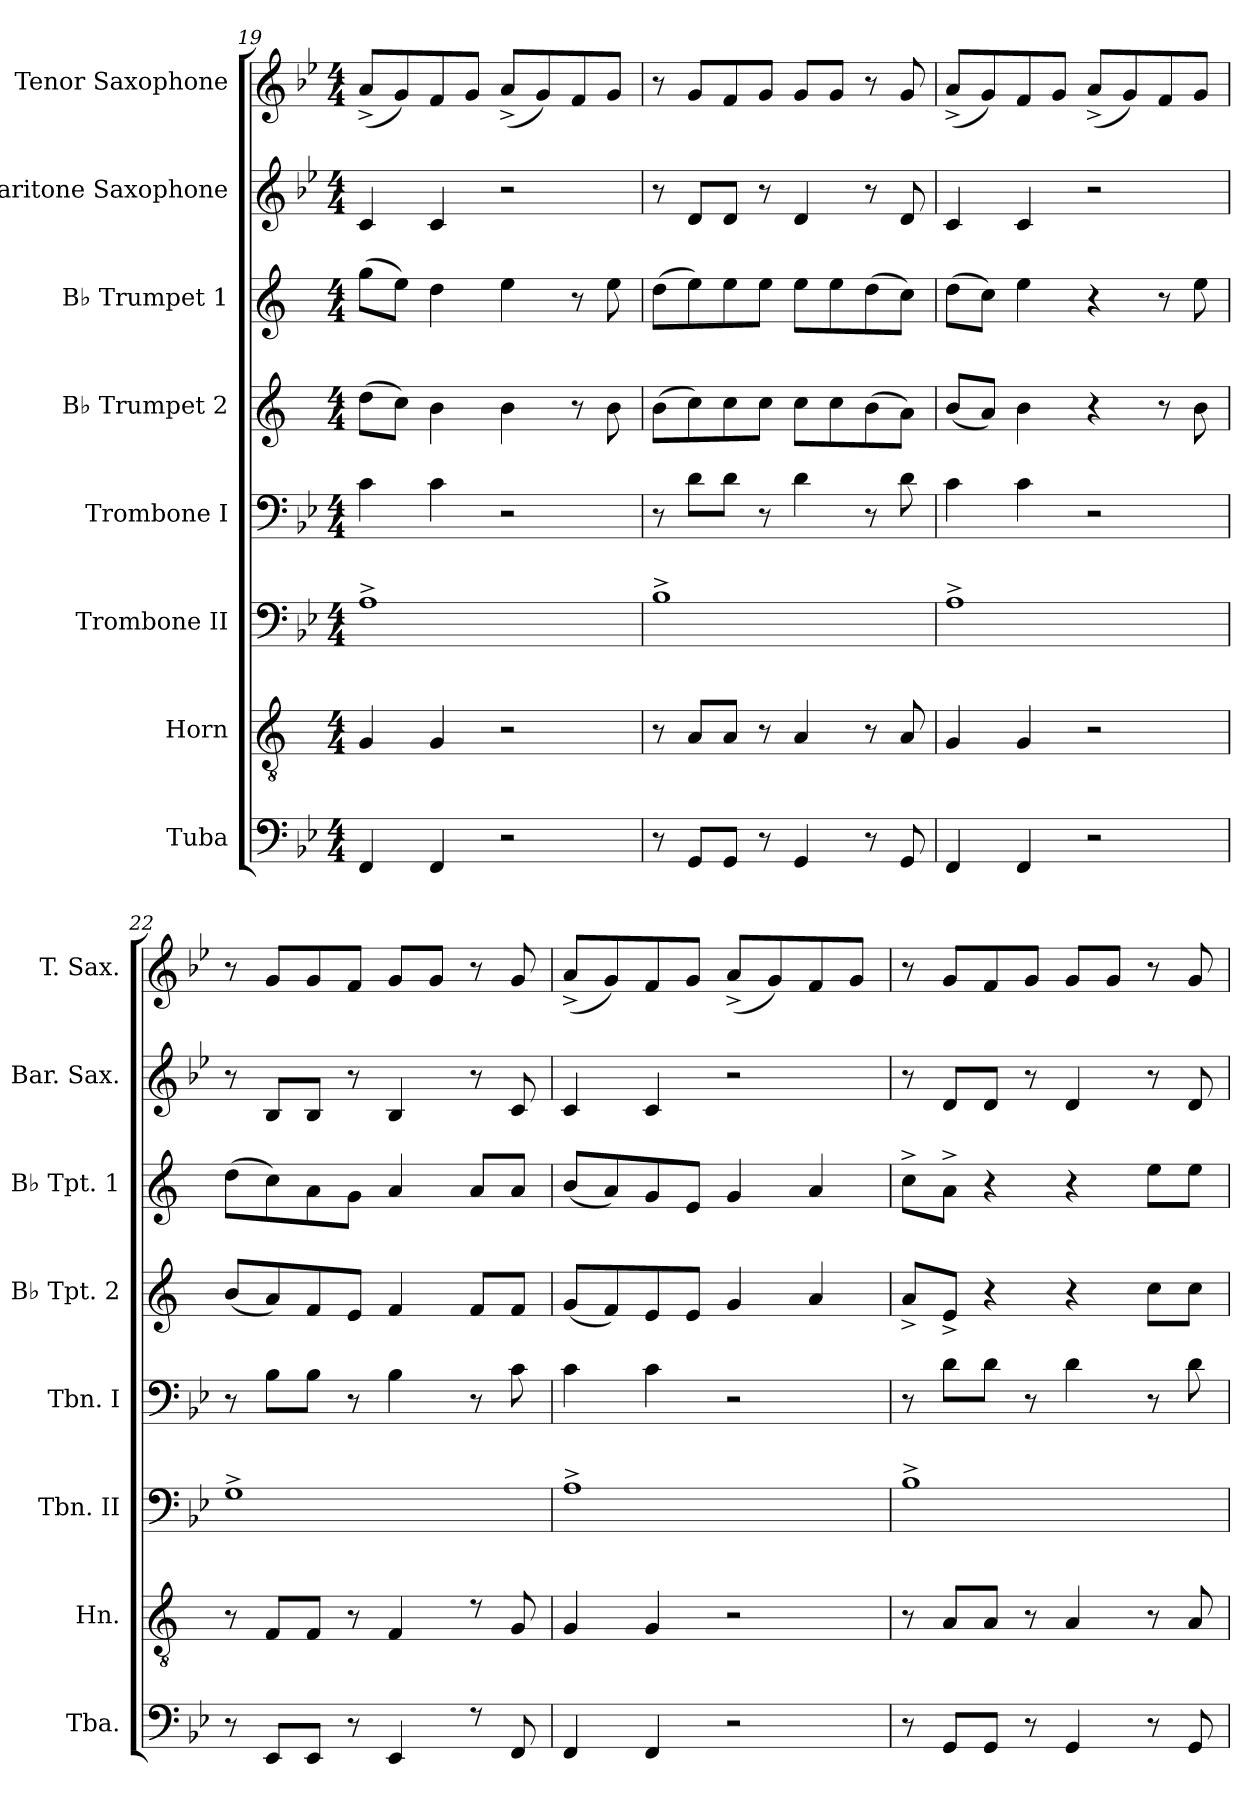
**kern	**kern	**kern	**kern	**kern	**kern	**kern	**kern
*part8	*part7	*part6	*part5	*part4	*part3	*part2	*part1
*staff8	*staff7	*staff6	*staff5	*staff4	*staff3	*staff2	*staff1
*I"Tuba	*I"Horn	*I"Trombone II	*I"Trombone I	*I"B♭ Trumpet 2	*I"B♭ Trumpet 1	*I"Baritone Saxophone	*I"Tenor Saxophone
*I'Tba.	*I'Hn.	*I'Tbn. II	*I'Tbn. I	*I'B♭ Tpt. 2	*I'B♭ Tpt. 1	*I'Bar. Sax.	*I'T. Sax.
*clefF4	*clefGv2	*clefF4	*clefF4	*clefG2	*clefG2	*clefG2	*clefG2
*	*ITrd1c2	*	*	*ITrd1c2	*ITrd1c2	*ITrd12c21	*ITrd8c14
*k[b-e-]	*k[b-e-]	*k[b-e-]	*k[b-e-]	*k[b-e-]	*k[b-e-]	*k[b-e-]	*k[b-e-]
*M4/4	*M4/4	*M4/4	*M4/4	*M4/4	*M4/4	*M4/4	*M4/4
=19	=19	=19	=19	=19	=19	=19	=19
4FF	4F	1A^	4c	(>8ccL	(>8ffL	4C	(<8A^L
.	.	.	.	8b-J)	8ddJ)	.	8G)
4FF	4F	.	4c	4a	4cc	4C	8F
.	.	.	.	.	.	.	8GJ
2r	2r	.	2r	4a	4dd	2r	(<8A^L
.	.	.	.	.	.	.	8G)
.	.	.	.	8r	8r	.	8F
.	.	.	.	8a	8dd	.	8GJ
=20	=20	=20	=20	=20	=20	=20	=20
8r	8r	1B-^	8r	(>8aL	(>8ccL	8r	8r
8GGL	8GL	.	8dL	8b-)	8dd)	8DL	8GL
8GGJ	8GJ	.	8dJ	8b-	8dd	8DJ	8F
8r	8r	.	8r	8b-J	8ddJ	8r	8GJ
4GG	4G	.	4d	8b-L	8ddL	4D	8GL
.	.	.	.	8b-	8dd	.	8GJ
8r	8r	.	8r	(>8a	(>8cc	8r	8r
8GG	8G	.	8d	8gJ)	8b-J)	8D	8G
=21	=21	=21	=21	=21	=21	=21	=21
4FF	4F	1A^	4c	(<8aL	(>8ccL	4C	(<8A^L
.	.	.	.	8gJ)	8b-J)	.	8G)
4FF	4F	.	4c	4a	4dd	4C	8F
.	.	.	.	.	.	.	8GJ
2r	2r	.	2r	4r	4r	2r	(<8A^L
.	.	.	.	.	.	.	8G)
.	.	.	.	8r	8r	.	8F
.	.	.	.	8a	8dd	.	8GJ
=22	=22	=22	=22	=22	=22	=22	=22
8r	8r	1G^	8r	(<8aL	(>8ccL	8r	8r
8EE-L	8E-L	.	8B-L	8g)	8b-)	8BB-L	8GL
8EE-J	8E-J	.	8B-J	8e-	8g	8BB-J	8G
8r	8r	.	8r	8dJ	8fJ	8r	8FJ
4EE-	4E-	.	4B-	4e-	4g	4BB-	8GL
.	.	.	.	.	.	.	8GJ
8rF	8rd	.	8r	8e-L	8gL	8r	8r
8FF	8F	.	8c	8e-J	8gJ	8C	8G
=23	=23	=23	=23	=23	=23	=23	=23
4FF	4F	1A^	4c	(<8fL	(<8aL	4C	(<8A^L
.	.	.	.	8e-)	8g)	.	8G)
4FF	4F	.	4c	8d	8f	4C	8F
.	.	.	.	8dJ	8dJ	.	8GJ
2r	2r	.	2r	4f	4f	2r	(<8A^L
.	.	.	.	.	.	.	8G)
.	.	.	.	4g	4g	.	8F
.	.	.	.	.	.	.	8GJ
=24	=24	=24	=24	=24	=24	=24	=24
8r	8r	1B-^	8r	8g^L	8b-^L	8r	8r
8GGL	8GL	.	8dL	8d^J	8g^J	8DL	8GL
8GGJ	8GJ	.	8dJ	4r	4r	8DJ	8F
8r	8r	.	8r	.	.	8r	8GJ
4GG	4G	.	4d	4r	4r	4D	8GL
.	.	.	.	.	.	.	8GJ
8r	8r	.	8r	8b-L	8ddL	8r	8r
8GG	8G	.	8d	8b-J	8ddJ	8D	8G
=	=	=	=	=	=	=	=
*-	*-	*-	*-	*-	*-	*-	*-
